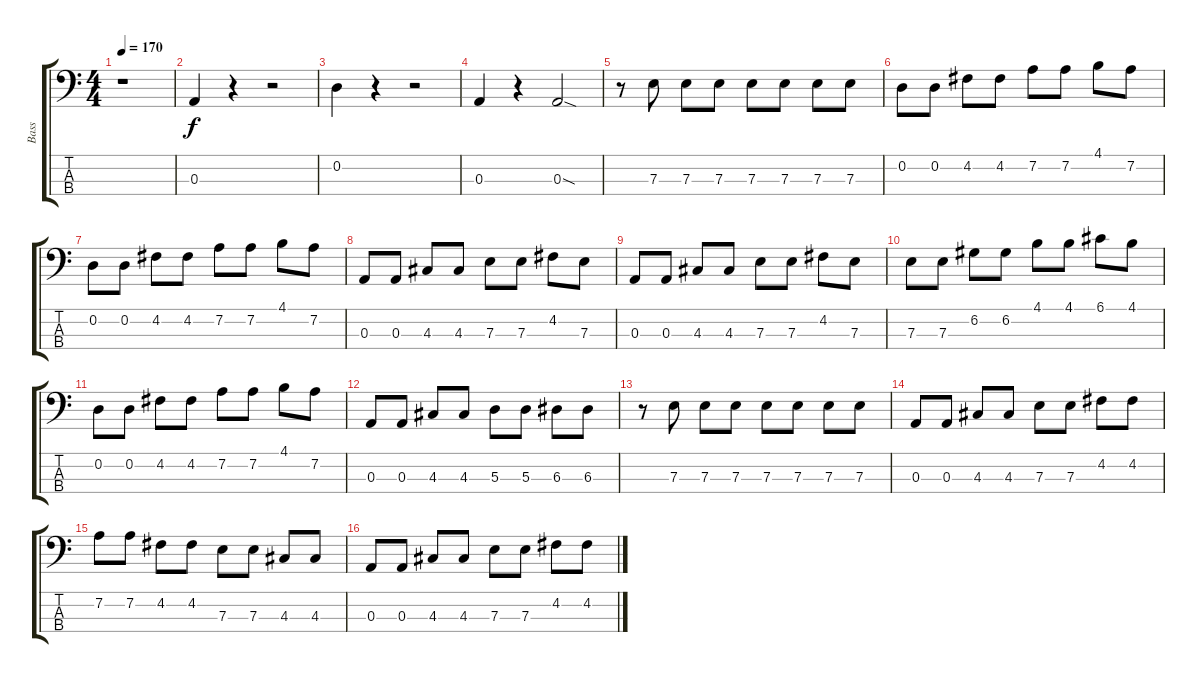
\track ("Bass" "Bass") {instrument electricbassfinger}
\staff {score tabs}
\tuning (G2 D2 A1 E1) {hide}
\ts (4 4)
\tempo 170
\clef f4
\ks c
r.1{dy f instrument electricbassfinger} |
0.3.4 r.4 r.2 |
0.2.4 r.4 r.2 |
0.3.4 r.4 0.3{sod}.2 |
r.8 7.3.8 7.3.8 7.3.8 7.3.8 7.3.8 7.3.8 7.3.8 |
0.2.8 0.2.8 4.2.8 4.2.8 7.2.8 7.2.8 4.1.8 7.2.8 |
0.2.8 0.2.8 4.2.8 4.2.8 7.2.8 7.2.8 4.1.8 7.2.8 |
0.3.8 0.3.8 4.3.8 4.3.8 7.3.8 7.3.8 4.2.8 7.3.8 |
0.3.8 0.3.8 4.3.8 4.3.8 7.3.8 7.3.8 4.2.8 7.3.8 |
7.3.8 7.3.8 6.2.8 6.2.8 4.1.8 4.1.8 6.1.8 4.1.8 |
0.2.8 0.2.8 4.2.8 4.2.8 7.2.8 7.2.8 4.1.8 7.2.8 |
0.3.8 0.3.8 4.3.8 4.3.8 5.3.8 5.3.8 6.3.8 6.3.8 |
r.8 7.3.8 7.3.8 7.3.8 7.3.8 7.3.8 7.3.8 7.3.8 |
0.3.8 0.3.8 4.3.8 4.3.8 7.3.8 7.3.8 4.2.8 4.2.8 |
7.2.8 7.2.8 4.2.8 4.2.8 7.3.8 7.3.8 4.3.8 4.3.8 |
0.3.8 0.3.8 4.3.8 4.3.8 7.3.8 7.3.8 4.2.8 4.2.8
